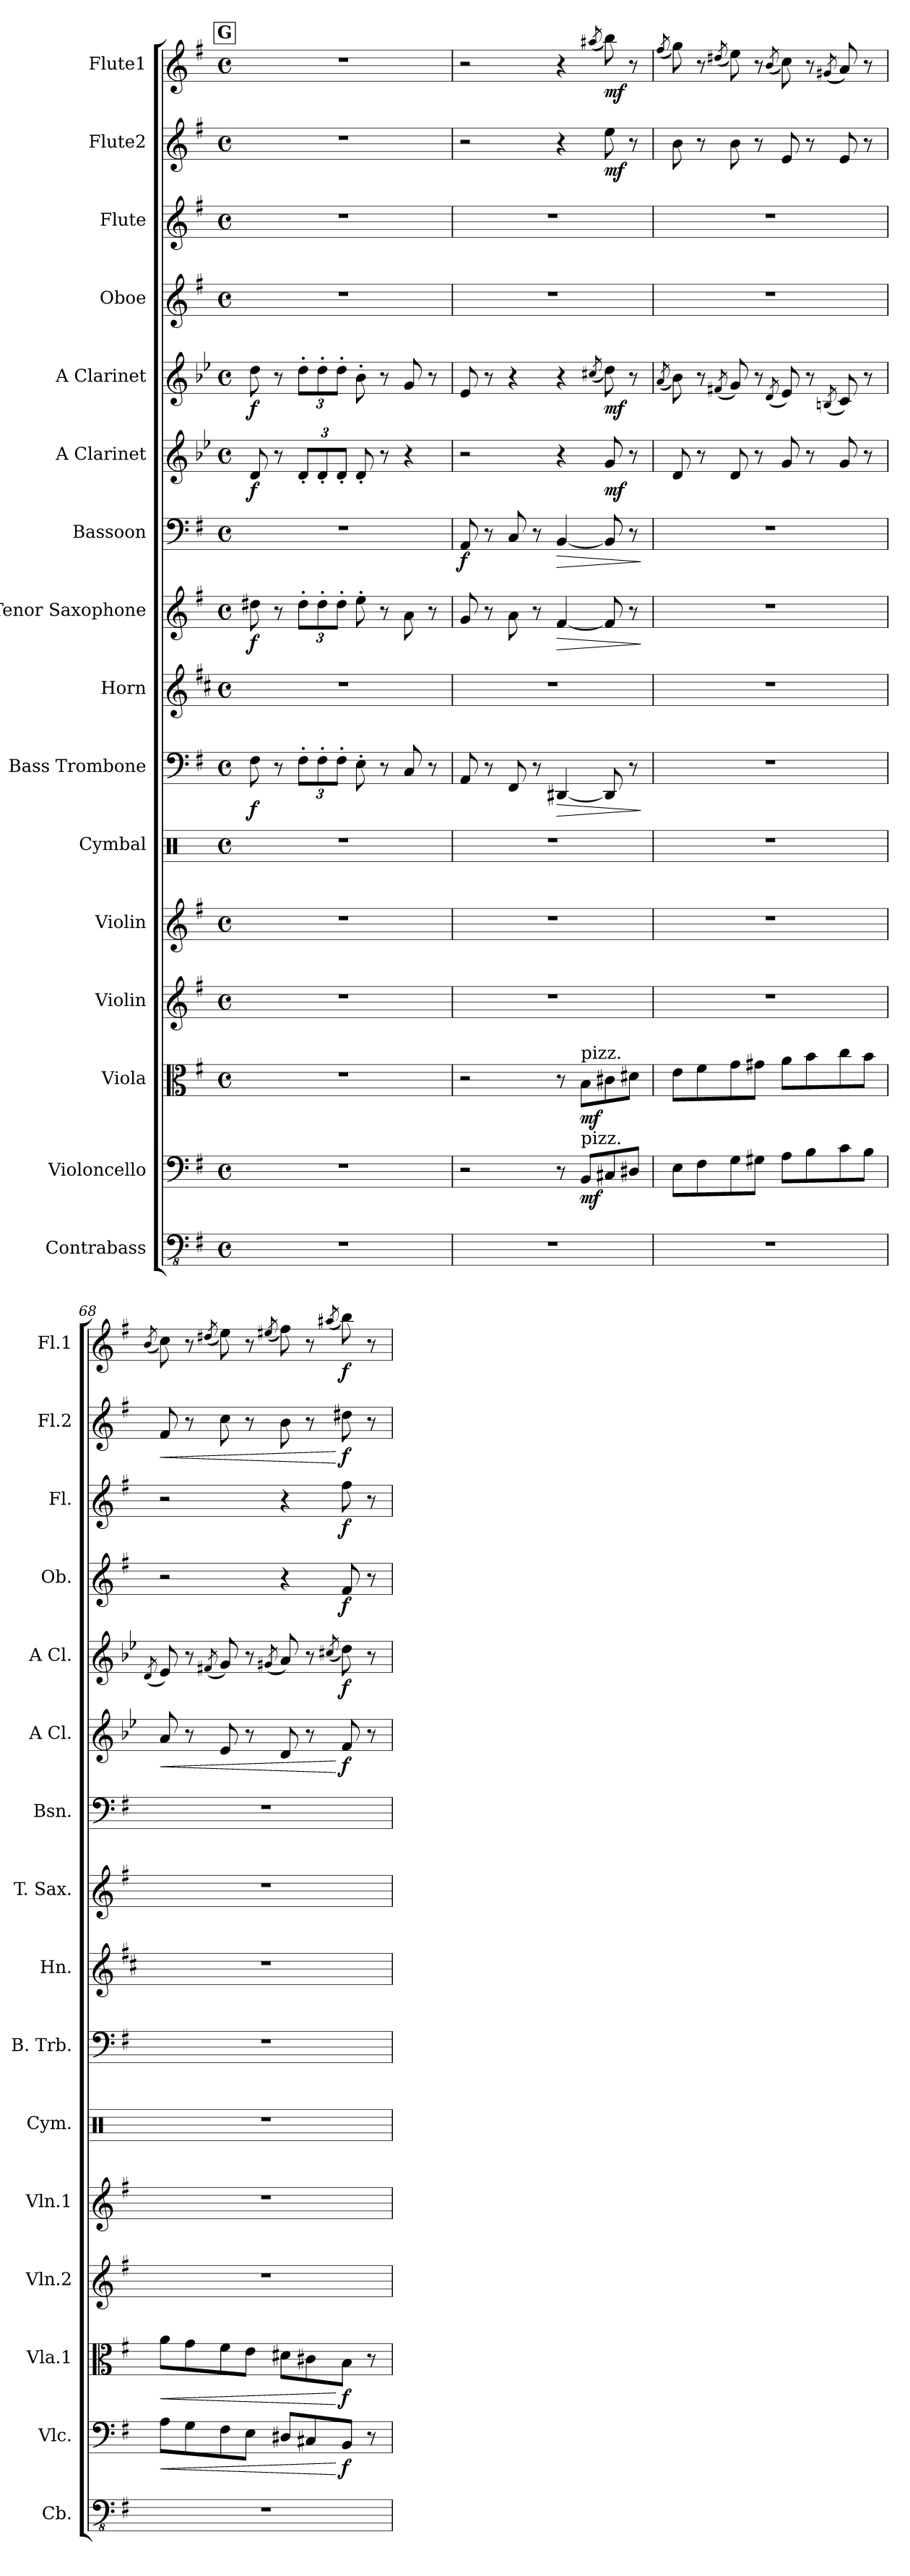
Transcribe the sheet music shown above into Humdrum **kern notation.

**kern	**kern	**dynam	**kern	**dynam	**kern	**kern	**kern	**kern	**dynam	**kern	**kern	**dynam	**kern	**dynam	**kern	**dynam	**kern	**dynam	**kern	**dynam	**kern	**dynam	**kern	**dynam	**kern	**dynam
*part16	*part15	*part15	*part14	*part14	*part13	*part12	*part11	*part10	*part10	*part9	*part8	*part8	*part7	*part7	*part6	*part6	*part5	*part5	*part4	*part4	*part3	*part3	*part2	*part2	*part1	*part1
*staff16	*staff15	*staff15	*staff14	*staff14	*staff13	*staff12	*staff11	*staff10	*staff10	*staff9	*staff8	*staff8	*staff7	*staff7	*staff6	*staff6	*staff5	*staff5	*staff4	*staff4	*staff3	*staff3	*staff2	*staff2	*staff1	*staff1
*I"Contrabass	*I"Violoncello	*	*I"Viola	*	*I"Violin	*I"Violin	*I"Cymbal	*I"Bass Trombone	*	*I"Horn	*I"Tenor Saxophone	*	*I"Bassoon	*	*I"A Clarinet	*	*I"A Clarinet	*	*I"Oboe	*	*I"Flute	*	*I"Flute2	*	*I"Flute1	*
*I'Cb.	*I'Vlc.	*	*I'Vla.1	*	*I'Vln.2	*I'Vln.1	*I'Cym.	*I'B. Trb.	*	*I'Hn.	*I'T. Sax.	*	*I'Bsn.	*	*I'A Cl.	*	*I'A Cl.	*	*I'Ob.	*	*I'Fl.	*	*I'Fl.2	*	*I'Fl.1	*
*clefFv4	*clefF4	*	*clefC3	*	*clefG2	*clefG2	*clefX	*clefF4	*	*clefG2	*clefG2	*	*clefF4	*	*clefG2	*	*clefG2	*	*clefG2	*	*clefG2	*	*clefG2	*	*clefG2	*
*ITrd7c12	*	*	*	*	*	*	*	*	*	*ITrd4c7	*ITrd8c14	*	*	*	*ITrd2c3	*	*ITrd2c3	*	*	*	*	*	*	*	*	*
*k[f#]	*k[f#]	*	*k[f#]	*	*k[f#]	*k[f#]	*k[]	*k[f#]	*	*k[f#]	*k[f#]	*	*k[f#]	*	*k[f#]	*	*k[f#]	*	*k[f#]	*	*k[f#]	*	*k[f#]	*	*k[f#]	*
*M4/4	*M4/4	*	*M4/4	*	*M4/4	*M4/4	*M4/4	*M4/4	*	*M4/4	*M4/4	*	*M4/4	*	*M4/4	*	*M4/4	*	*M4/4	*	*M4/4	*	*M4/4	*	*M4/4	*
*met(c)	*met(c)	*	*met(c)	*	*met(c)	*met(c)	*met(c)	*met(c)	*	*met(c)	*met(c)	*	*met(c)	*	*met(c)	*	*met(c)	*	*met(c)	*	*met(c)	*	*met(c)	*	*met(c)	*
!!LO:REH:place=s1:a:B:fs=14:t=G
=65	=65	=65	=65	=65	=65	=65	=65	=65	=65	=65	=65	=65	=65	=65	=65	=65	=65	=65	=65	=65	=65	=65	=65	=65	=65	=65
!	!	!	!	!	!	!	!	!	!LO:DY:b	!	!	!LO:DY:b	!	!	!	!LO:DY:b	!	!LO:DY:b	!	!	!	!	!	!	!	!
1r	1r	.	1r	.	1r	1r	1r	8F#\	f	1r	8d#X\	f	1r	.	8B/	f	8b\	f	1r	.	1r	.	1r	.	1r	.
.	.	.	.	.	.	.	.	8r	.	.	8r	.	.	.	8r	.	8r	.	.	.	.	.	.	.	.	.
*	*	*	*	*	*	*	*	*Xbrackettup	*	*	*Xbrackettup	*	*	*	*Xbrackettup	*	*Xbrackettup	*	*	*	*	*	*	*	*	*
.	.	.	.	.	.	.	.	12F#'\L	.	.	12d#'\L	.	.	.	12B'/L	.	12b'\L	.	.	.	.	.	.	.	.	.
.	.	.	.	.	.	.	.	12F#'\	.	.	12d#'\	.	.	.	12B'/	.	12b'\	.	.	.	.	.	.	.	.	.
.	.	.	.	.	.	.	.	12F#'\J	.	.	12d#'\J	.	.	.	12B'/J	.	12b'\J	.	.	.	.	.	.	.	.	.
.	.	.	.	.	.	.	.	8E'\	.	.	8e'\	.	.	.	8B'/	.	8g'\	.	.	.	.	.	.	.	.	.
.	.	.	.	.	.	.	.	8r	.	.	8r	.	.	.	8r	.	8r	.	.	.	.	.	.	.	.	.
.	.	.	.	.	.	.	.	8C/	.	.	8A\	.	.	.	4r	.	8e/	.	.	.	.	.	.	.	.	.
.	.	.	.	.	.	.	.	8r	.	.	8r	.	.	.	.	.	8r	.	.	.	.	.	.	.	.	.
=66	=66	=66	=66	=66	=66	=66	=66	=66	=66	=66	=66	=66	=66	=66	=66	=66	=66	=66	=66	=66	=66	=66	=66	=66	=66	=66
!	!	!	!	!	!	!	!	!	!	!	!	!	!	!LO:DY:b	!	!	!	!	!	!	!	!	!	!	!	!
1r	2r	.	2r	.	1r	1r	1r	8AA/	.	1r	8G/	.	8AA/	f	2r	.	8c/	.	1r	.	1r	.	2r	.	2r	.
.	.	.	.	.	.	.	.	8r	.	.	8r	.	8r	.	.	.	8r	.	.	.	.	.	.	.	.	.
.	.	.	.	.	.	.	.	8FF#/	.	.	8A\	.	8C/	.	.	.	4r	.	.	.	.	.	.	.	.	.
.	.	.	.	.	.	.	.	8r	.	.	8r	.	8r	.	.	.	.	.	.	.	.	.	.	.	.	.
!	!	!	!	!	!	!	!	!	!LO:HP:b	!	!	!LO:HP:b	!	!LO:HP:b	!	!	!	!	!	!	!	!	!	!	!	!
.	8r	.	8r	.	.	.	.	[4DD#X/	>	.	[4F#/	>	[4BB/	>	4r	.	4r	.	.	.	.	.	4r	.	4r	.
!	!	!	!LO:TX:a:t=pizz.	!	!	!	!	!	!	!	!	!	!	!	!	!	!	!	!	!	!	!	!	!	!	!
!	!LO:TX:a:t=pizz.	!	!	!	!	!	!	!	!	!	!	!	!	!	!	!	!	!	!	!	!	!	!	!	!	!
!	!	!LO:DY:b	!	!LO:DY:b	!	!	!	!	!	!	!	!	!	!	!	!	!	!	!	!	!	!	!	!	!	!
.	8BB/L	mf	8B\L	mf	.	.	.	.	.	.	.	.	.	.	.	.	.	.	.	.	.	.	.	.	.	.
.	.	.	.	.	.	.	.	.	.	.	.	.	.	.	.	.	(8qa#X/	.	.	.	.	.	.	.	(8qaa#X/	.
!	!	!	!	!	!	!	!	!	!	!	!	!	!	!	!	!LO:DY:b	!	!LO:DY:b	!	!	!	!	!	!LO:DY:b	!	!LO:DY:b
.	8C#X/	.	8c#X\	.	.	.	.	8DD#/]	.	.	8F#/]	.	8BB/]	.	8e/	mf	8b\)	mf	.	.	.	.	8ee\	mf	8bb\)	mf
.	8D#X/J	.	8d#X\J	.	.	.	.	8r	.	.	8r	.	8r	.	8r	.	8r	.	.	.	.	.	8r	.	8r	.
.	.	.	.	.	.	.	.	.	]	.	.	]	.	]	.	.	.	.	.	.	.	.	.	.	.	.
=67	=67	=67	=67	=67	=67	=67	=67	=67	=67	=67	=67	=67	=67	=67	=67	=67	=67	=67	=67	=67	=67	=67	=67	=67	=67	=67
.	.	.	.	.	.	.	.	.	.	.	.	.	.	.	.	.	(8qf#/	.	.	.	.	.	.	.	(8qff#/	.
1r	8E\L	.	8e\L	.	1r	1r	1r	1r	.	1r	1r	.	1r	.	8B/	.	8g\)	.	1r	.	1r	.	8b\	.	8gg\)	.
.	8F#\	.	8f#\	.	.	.	.	.	.	.	.	.	.	.	8r	.	8r	.	.	.	.	.	8r	.	8r	.
.	.	.	.	.	.	.	.	.	.	.	.	.	.	.	.	.	(8qd#X/	.	.	.	.	.	.	.	(8qdd#X/	.
.	8G\	.	8g\	.	.	.	.	.	.	.	.	.	.	.	8B/	.	8e/)	.	.	.	.	.	8b\	.	8ee\)	.
.	8G#X\J	.	8g#X\J	.	.	.	.	.	.	.	.	.	.	.	8r	.	8r	.	.	.	.	.	8r	.	8r	.
.	.	.	.	.	.	.	.	.	.	.	.	.	.	.	.	.	(8qB/	.	.	.	.	.	.	.	(8qb/	.
.	8A\L	.	8a\L	.	.	.	.	.	.	.	.	.	.	.	8e/	.	8c/)	.	.	.	.	.	8e/	.	8cc\)	.
.	8B\	.	8b\	.	.	.	.	.	.	.	.	.	.	.	8r	.	8r	.	.	.	.	.	8r	.	8r	.
.	.	.	.	.	.	.	.	.	.	.	.	.	.	.	.	.	(8qG#X/	.	.	.	.	.	.	.	(8qg#X/	.
.	8c\	.	8cc\	.	.	.	.	.	.	.	.	.	.	.	8e/	.	8A/)	.	.	.	.	.	8e/	.	8a/)	.
.	8B\J	.	8b\J	.	.	.	.	.	.	.	.	.	.	.	8r	.	8r	.	.	.	.	.	8r	.	8r	.
!!LO:PB:g=z
=68	=68	=68	=68	=68	=68	=68	=68	=68	=68	=68	=68	=68	=68	=68	=68	=68	=68	=68	=68	=68	=68	=68	=68	=68	=68	=68
.	.	.	.	.	.	.	.	.	.	.	.	.	.	.	.	.	(8qB/	.	.	.	.	.	.	.	(8qb/	.
!	!	!LO:HP:b	!	!LO:HP:b	!	!	!	!	!	!	!	!	!	!	!	!LO:HP:b	!	!	!	!	!	!	!	!LO:HP:b	!	!
1r	8A\L	<	8a\L	<	1r	1r	1r	1r	.	1r	1r	.	1r	.	8f#/	<	8c/)	.	2r	.	2r	.	8f#/	<	8cc\)	.
.	8G\	.	8g\	.	.	.	.	.	.	.	.	.	.	.	8r	.	8r	.	.	.	.	.	8r	.	8r	.
.	.	.	.	.	.	.	.	.	.	.	.	.	.	.	.	.	(8qd#X/	.	.	.	.	.	.	.	(8qdd#X/	.
.	8F#\	.	8f#\	.	.	.	.	.	.	.	.	.	.	.	8c/	.	8e/)	.	.	.	.	.	8cc\	.	8ee\)	.
.	8E\J	.	8e\J	.	.	.	.	.	.	.	.	.	.	.	8r	.	8r	.	.	.	.	.	8r	.	8r	.
.	.	.	.	.	.	.	.	.	.	.	.	.	.	.	.	.	(8qe#X/	.	.	.	.	.	.	.	(8qee#X/	.
.	8D#X/L	.	8d#X\L	.	.	.	.	.	.	.	.	.	.	.	8B/	.	8f#/)	.	4r	.	4r	.	8b\	.	8ff#\)	.
.	8C#X/	.	8c#X\	.	.	.	.	.	.	.	.	.	.	.	8r	.	8r	.	.	.	.	.	8r	.	8r	.
.	.	.	.	.	.	.	.	.	.	.	.	.	.	.	.	.	(8qa#X/	.	.	.	.	.	.	.	(8qaa#X/	.
!	!	!LO:DY:n=1:b	!	!LO:DY:n=1:b	!	!	!	!	!	!	!	!	!	!	!	!LO:DY:n=1:b	!	!LO:DY:b	!	!LO:DY:b	!	!LO:DY:b	!	!LO:DY:n=1:b	!	!LO:DY:b
.	8BB/J	[ f	8B\J	[ f	.	.	.	.	.	.	.	.	.	.	8d/	[ f	8b\)	f	8f#/	f	8ff#\	f	8dd#X\	[ f	8bb\)	f
.	8r	.	8r	.	.	.	.	.	.	.	.	.	.	.	8r	.	8r	.	8r	.	8r	.	8r	.	8r	.
=	=	=	=	=	=	=	=	=	=	=	=	=	=	=	=	=	=	=	=	=	=	=	=	=	=	=
*-	*-	*-	*-	*-	*-	*-	*-	*-	*-	*-	*-	*-	*-	*-	*-	*-	*-	*-	*-	*-	*-	*-	*-	*-	*-	*-
